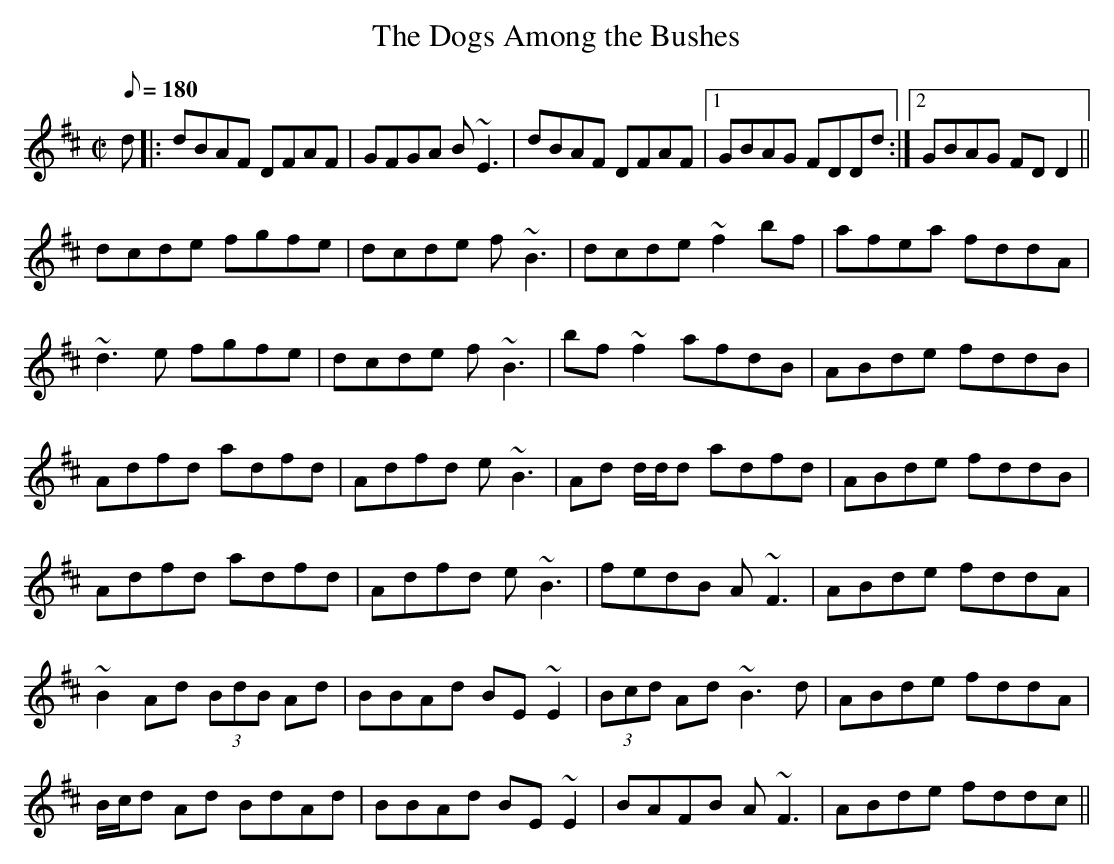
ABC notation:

X:1
T:Dogs Among the Bushes, The
M:C|
L:1/8
Q:180
K:D
d|:dBAF DFAF|GFGA B~E3|dBAF DFAF|1GBAG FDDd:|2GBAG FDD2||
!dcde fgfe|dcde f~B3|dcde ~f2bf|afea fddA|
!~d3e fgfe|dcde f~B3|bf~f2 afdB|ABde fddB|
!Adfd adfd|Adfd e~B3|Ad d/2d/2d adfd|ABde fddB|
!Adfd adfd|Adfd e~B3|fedB A~F3|ABde fddA|
!~B2Ad (3BdB Ad|BBAd BE~E2|(3Bcd Ad ~B3d|ABde fddA|
!B/2c/2d Ad BdAd|BBAd BE~E2|BAFB A~F3|ABde fddc||
